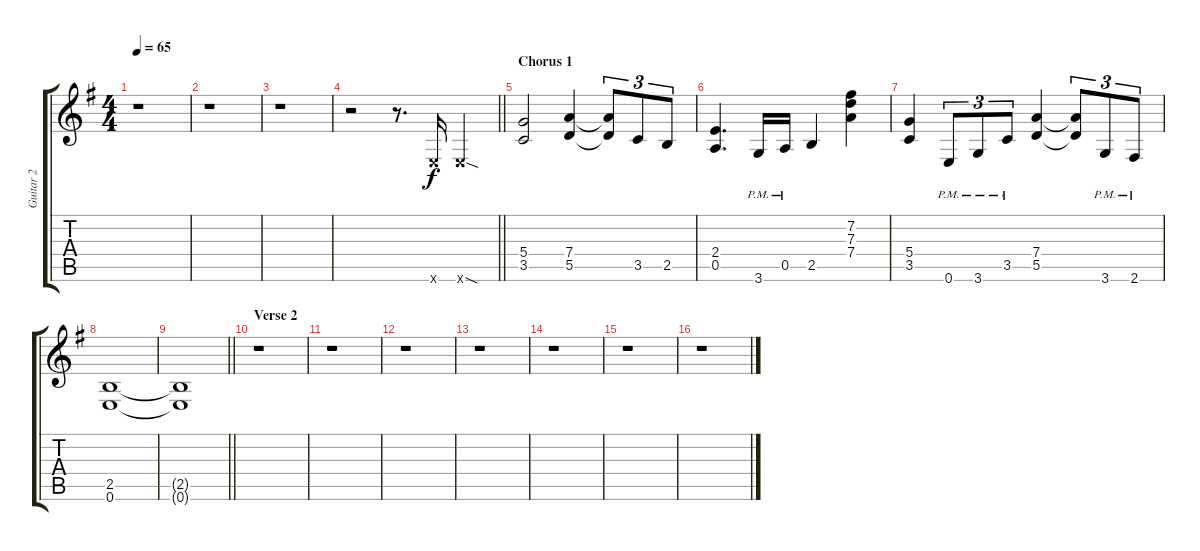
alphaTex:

\track ("Guitar 2" "Guitar 2") {instrument distortionguitar}
\staff {score tabs}
\tuning (E4 B3 G3 D3 A2 E2) {hide}
\ts (4 4)
\tempo 65
\clef g2
\ks g
r.1{dy f} |
r.1 |
r.1 |
\barLineRight lightlight
r.2 r.8{d} 0.6{x}.16 0.6{sod x}.4 |
\section ("" "Chorus 1")
(5.4 3.5).2 (7.4 5.5).4 (7.4{t} 5.5{t}).8{tu (3 2)} 3.5.8{tu (3 2)} 2.5.8{tu (3 2)} |
(2.4 0.5).4{d} 3.6{pm}.16 0.5{pm}.16 2.5.4 (7.2 7.3 7.4).4 |
(5.4 3.5).4 0.6{pm}.8{tu (3 2)} 3.6{pm}.8{tu (3 2)} 3.5{pm}.8{tu (3 2)} (7.4 5.5).4 (7.4{t} 5.5{t}).8{tu (3 2)} 3.6{pm}.8{tu (3 2)} 2.6{pm}.8{tu (3 2)} |
(2.5 0.6).1 |
\barLineRight lightlight
(2.5{t} 0.6{t}).1 |
\section ("" "Verse 2")
r.1 |
r.1 |
r.1 |
r.1 |
r.1 |
r.1 |
r.1
